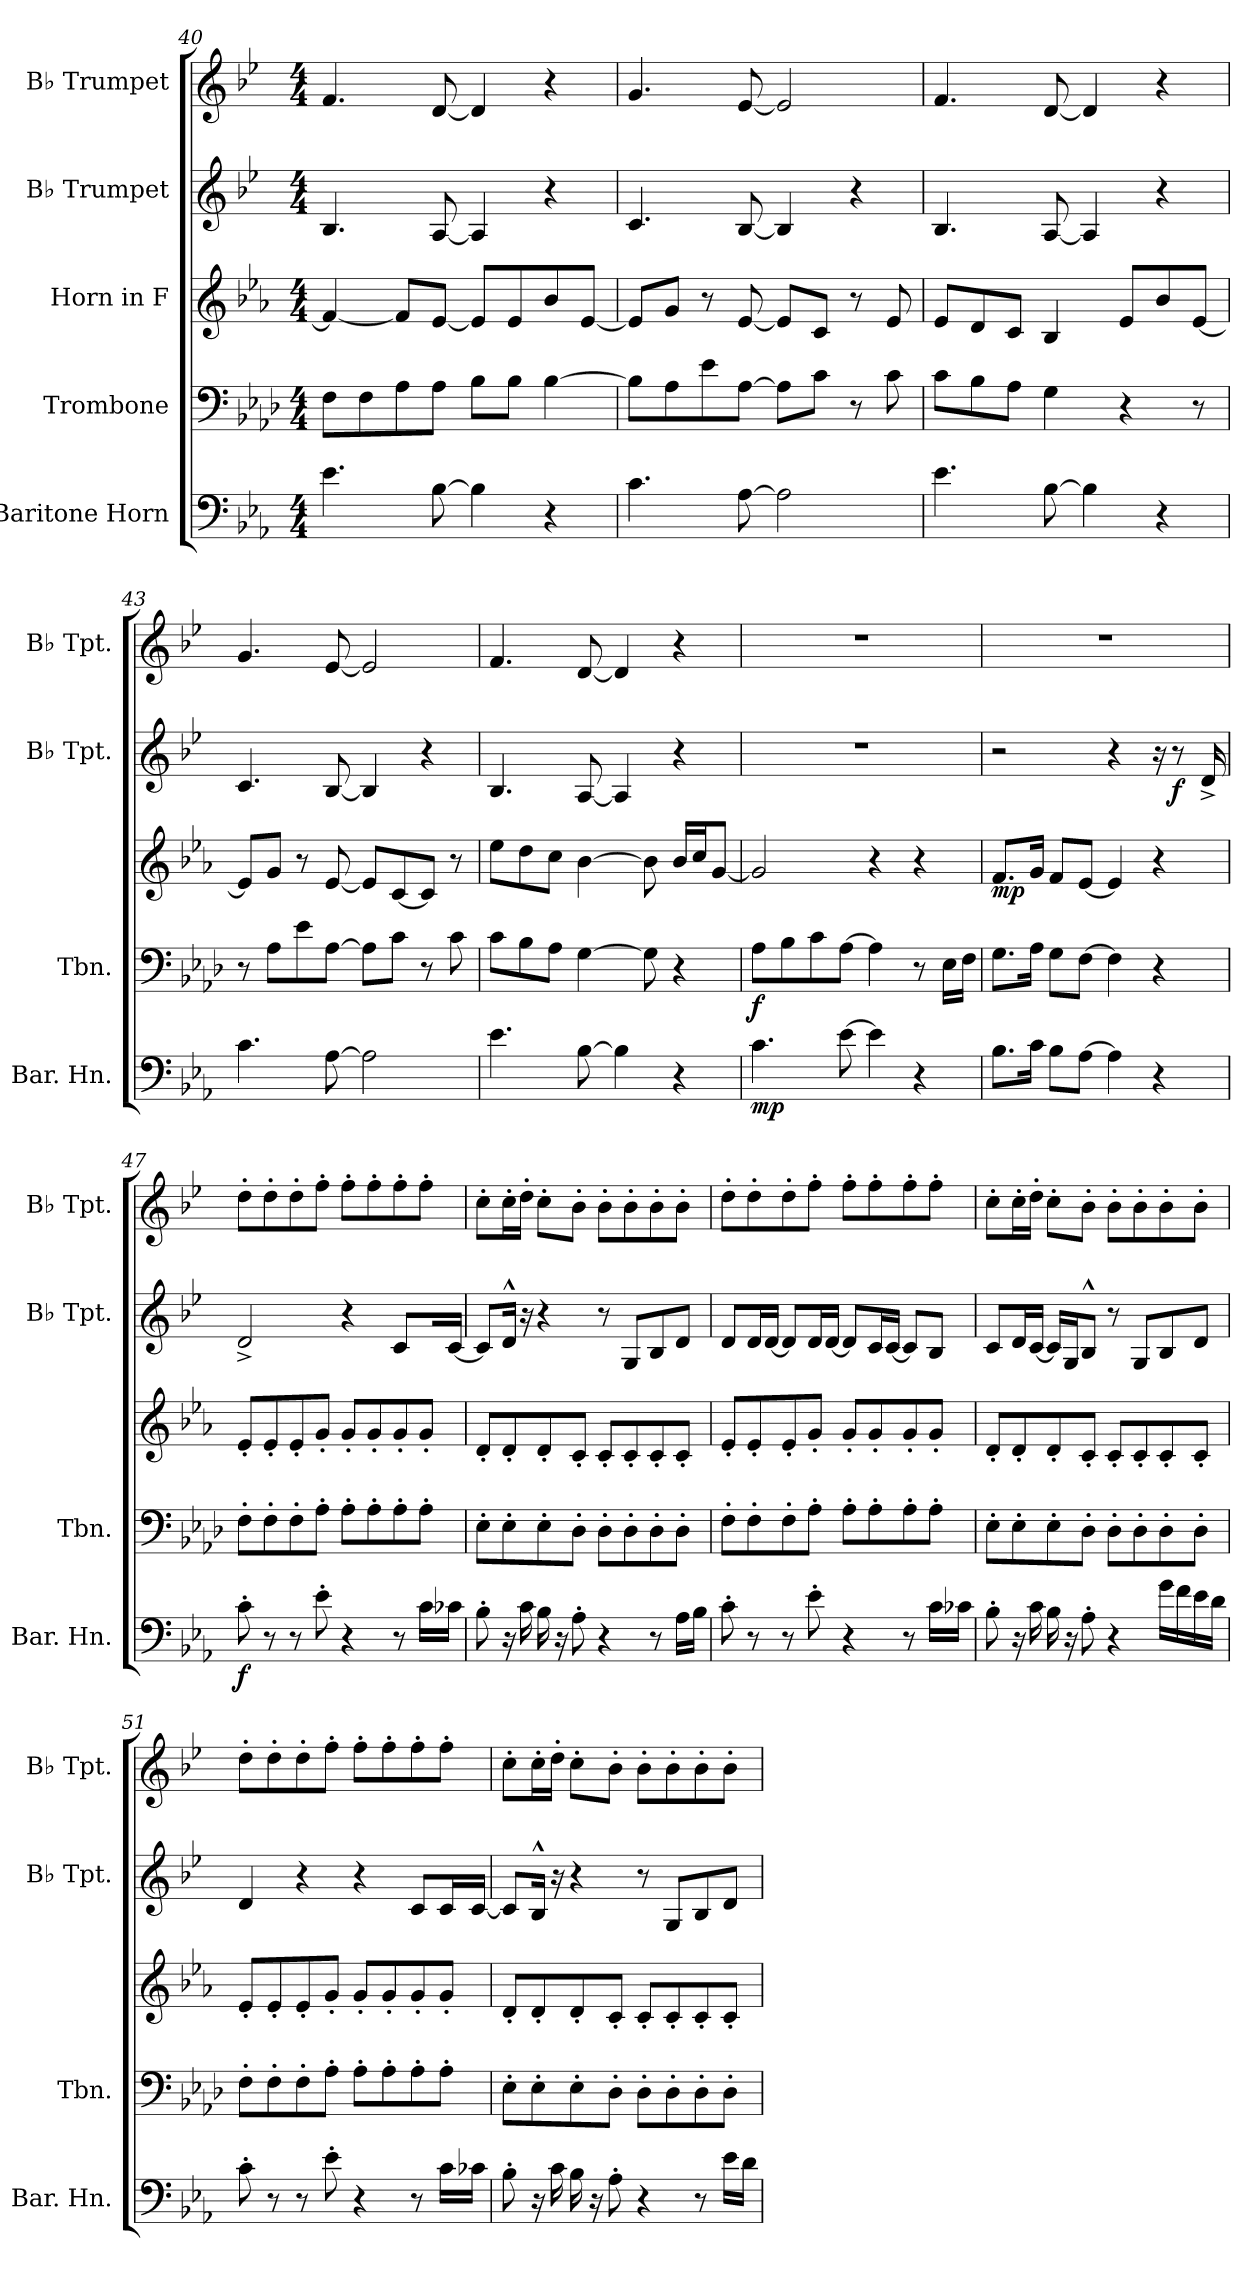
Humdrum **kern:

**kern	**dynam	**kern	**dynam	**kern	**dynam	**kern	**dynam	**kern
*part5	*part5	*part4	*part4	*part3	*part3	*part2	*part2	*part1
*staff5	*staff5	*staff4	*staff4	*staff3	*staff3	*staff2	*staff2	*staff1
*I"Baritone Horn	*	*I"Trombone	*	*I"Horn in F	*	*I"B♭ Trumpet	*	*I"B♭ Trumpet
*I'Bar. Hn.	*	*I'Tbn.	*	*	*	*I'B♭ Tpt.	*	*I'B♭ Tpt.
!!LO:PB:g=z
*clefF4	*	*clefF4	*	*clefG2	*	*clefG2	*	*clefG2
*ITrd4c7	*	*	*	*ITrd4c7	*	*ITrd1c2	*	*ITrd1c2
*k[b-e-a-d-]	*	*k[b-e-a-d-]	*	*k[b-e-a-d-]	*	*k[b-e-a-d-]	*	*k[b-e-a-d-]
*M4/4	*	*M4/4	*	*M4/4	*	*M4/4	*	*M4/4
=40	=40	=40	=40	=40	=40	=40	=40	=40
4.A-\	.	8F\L	.	4B-/_	.	4.A-/	.	4.e-/
.	.	8F\	.	.	.	.	.	.
.	.	8A-\	.	8B-/L]	.	.	.	.
[8E-\	.	8A-\J	.	[8A-/J	.	[8G/	.	[8c/
4E-\]	.	8B-\L	.	8A-/L]	.	4G/]	.	4c/]
.	.	8B-\J	.	8A-/	.	.	.	.
4r	.	[4B-\	.	8e-/	.	4r	.	4r
.	.	.	.	[8A-/J	.	.	.	.
=41	=41	=41	=41	=41	=41	=41	=41	=41
4.F\	.	8B-\L]	.	8A-/L]	.	4.B-/	.	4.f/
.	.	8A-\	.	8c/J	.	.	.	.
.	.	8e-\	.	8r	.	.	.	.
[8D-\	.	[8A-\J	.	[8A-/	.	[8A-/	.	[8d-/
2D-\]	.	8A-\L]	.	8A-/L]	.	4A-/]	.	2d-/]
.	.	8c\J	.	8F/J	.	.	.	.
.	.	8r	.	8r	.	4r	.	.
.	.	8c\	.	8A-/	.	.	.	.
=42	=42	=42	=42	=42	=42	=42	=42	=42
4.A-\	.	8c\L	.	8A-/L	.	4.A-/	.	4.e-/
.	.	8B-\	.	8G/	.	.	.	.
.	.	8A-\J	.	8F/J	.	.	.	.
[8E-\	.	4G\	.	4E-/	.	[8G/	.	[8c/
4E-\]	.	.	.	.	.	4G/]	.	4c/]
.	.	4r	.	8A-/L	.	.	.	.
4r	.	.	.	8e-/	.	4r	.	4r
.	.	8r	.	[8A-/J	.	.	.	.
=43	=43	=43	=43	=43	=43	=43	=43	=43
4.F\	.	8r	.	8A-/L]	.	4.B-/	.	4.f/
.	.	8A-\L	.	8c/J	.	.	.	.
.	.	8e-\	.	8r	.	.	.	.
[8D-\	.	[8A-\J	.	[8A-/	.	[8A-/	.	[8d-/
2D-\]	.	8A-\L]	.	8A-/L]	.	4A-/]	.	2d-/]
.	.	8c\J	.	[8F/	.	.	.	.
.	.	8r	.	8F/J]	.	4r	.	.
.	.	8c\	.	8r	.	.	.	.
!!LO:LB:g=z
=44	=44	=44	=44	=44	=44	=44	=44	=44
4.A-\	.	8c\L	.	8a-\L	.	4.A-/	.	4.e-/
.	.	8B-\	.	8g\	.	.	.	.
.	.	8A-\J	.	8f\J	.	.	.	.
[8E-\	.	[4G\	.	[4e-\	.	[8G/	.	[8c/
4E-\]	.	.	.	.	.	4G/]	.	4c/]
.	.	8G\]	.	8e-\]	.	.	.	.
4r	.	4r	.	16e-/LL	.	4r	.	4r
.	.	.	.	16f/J	.	.	.	.
.	.	.	.	[8c/J	.	.	.	.
=45	=45	=45	=45	=45	=45	=45	=45	=45
!	!LO:DY:b	!	!LO:DY:b	!	!	!	!	!
4.F\	mp	8A-\L	f	2c/]	.	1r	.	1r
.	.	8B-\	.	.	.	.	.	.
.	.	8c\	.	.	.	.	.	.
[8A-\	.	[8A-\J	.	.	.	.	.	.
4A-\]	.	4A-\]	.	4r	.	.	.	.
4r	.	8r	.	4r	.	.	.	.
.	.	16E-\LL	.	.	.	.	.	.
.	.	16F\JJ	.	.	.	.	.	.
=46	=46	=46	=46	=46	=46	=46	=46	=46
!	!	!	!	!	!LO:DY:b	!	!	!
8.E-\L	.	8.G\L	.	8.B-/L	mp	2r	.	1r
16F\Jk	.	16A-\Jk	.	16c/Jk	.	.	.	.
8E-\L	.	8G\L	.	8B-/L	.	.	.	.
[8D-\J	.	[8F\J	.	[8A-/J	.	.	.	.
4D-\]	.	4F\]	.	4A-/]	.	4r	.	.
4r	.	4r	.	4r	.	16r	.	.
!	!	!	!	!	!	!	!LO:DY:b	!
.	.	.	.	.	.	8r	f	.
.	.	.	.	.	.	16c^/	.	.
=47	=47	=47	=47	=47	=47	=47	=47	=47
!	!LO:DY:b	!	!	!	!	!	!	!
8F'\	f	8F'\L	.	8A-'/L	.	2c^/	.	8cc'\L
8r	.	8F'\	.	8A-'/	.	.	.	8cc'\
8r	.	8F'\	.	8A-'/	.	.	.	8cc'\
8A-'\	.	8A-'\J	.	8c'/J	.	.	.	8ee-'\J
4r	.	8A-'\L	.	8c'/L	.	4r	.	8ee-'\L
.	.	8A-'\	.	8c'/	.	.	.	8ee-'\
8r	.	8A-'\	.	8c'/	.	8B-/L	.	8ee-'\
16F\LL	.	8A-'\J	.	8c'/J	.	16B-/Lyy	.	8ee-'\J
16F-X\JJ	.	.	.	.	.	[16B-/JJ	.	.
!!LO:PB:g=z
=48	=48	=48	=48	=48	=48	=48	=48	=48
8E-'\	.	8E-'\L	.	8G'/L	.	8B-/L]	.	8b-'\L
16r	.	8E-'\	.	8G'/	.	16c^^/Jk	.	16b-'\L
16F\	.	.	.	.	.	16r	.	16cc'\JJ
16E-\	.	8E-'\	.	8G'/	.	4r	.	8b-'\L
16r	.	.	.	.	.	.	.	.
8D-'\	.	8D-'\J	.	8F'/J	.	.	.	8a-'\J
4r	.	8D-'\L	.	8F'/L	.	8r	.	8a-'\L
.	.	8D-'\	.	8F'/	.	8F/L	.	8a-'\
8r	.	8D-'\	.	8F'/	.	8A-/	.	8a-'\
16D-\LL	.	8D-'\J	.	8F'/J	.	8c/J	.	8a-'\J
16E-\JJ	.	.	.	.	.	.	.	.
=49	=49	=49	=49	=49	=49	=49	=49	=49
8F'\	.	8F'\L	.	8A-'/L	.	8c/L	.	8cc'\L
8r	.	8F'\	.	8A-'/	.	16c/L	.	8cc'\
.	.	.	.	.	.	[16c/JJ	.	.
8r	.	8F'\	.	8A-'/	.	8c/L]	.	8cc'\
8A-'\	.	8A-'\J	.	8c'/J	.	16c/L	.	8ee-'\J
.	.	.	.	.	.	[16c/JJ	.	.
4r	.	8A-'\L	.	8c'/L	.	8c/L]	.	8ee-'\L
.	.	8A-'\	.	8c'/	.	16B-/L	.	8ee-'\
.	.	.	.	.	.	[16B-/JJ	.	.
8r	.	8A-'\	.	8c'/	.	8B-/L]	.	8ee-'\
16F\LL	.	8A-'\J	.	8c'/J	.	8A-/J	.	8ee-'\J
16F-X\JJ	.	.	.	.	.	.	.	.
=50	=50	=50	=50	=50	=50	=50	=50	=50
8E-'\	.	8E-'\L	.	8G'/L	.	8B-/L	.	8b-'\L
16r	.	8E-'\	.	8G'/	.	16c/L	.	16b-'\L
16F\	.	.	.	.	.	[16B-/JJ	.	16cc'\JJ
16E-\	.	8E-'\	.	8G'/	.	16B-/LL]	.	8b-'\L
16r	.	.	.	.	.	16F/J	.	.
8D-'\	.	8D-'\J	.	8F'/J	.	8A-^^/J	.	8a-'\J
4r	.	8D-'\L	.	8F'/L	.	8r	.	8a-'\L
.	.	8D-'\	.	8F'/	.	8F/L	.	8a-'\
16c\LL	.	8D-'\	.	8F'/	.	8A-/	.	8a-'\
16B-\	.	.	.	.	.	.	.	.
16A-\	.	8D-'\J	.	8F'/J	.	8c/J	.	8a-'\J
16G\JJ	.	.	.	.	.	.	.	.
!!LO:LB:g=z
=51	=51	=51	=51	=51	=51	=51	=51	=51
8F'\	.	8F'\L	.	8A-'/L	.	4c/	.	8cc'\L
8r	.	8F'\	.	8A-'/	.	.	.	8cc'\
8r	.	8F'\	.	8A-'/	.	4r	.	8cc'\
8A-'\	.	8A-'\J	.	8c'/J	.	.	.	8ee-'\J
4r	.	8A-'\L	.	8c'/L	.	4r	.	8ee-'\L
.	.	8A-'\	.	8c'/	.	.	.	8ee-'\
8r	.	8A-'\	.	8c'/	.	8B-/L	.	8ee-'\
16F\LL	.	8A-'\J	.	8c'/J	.	16B-/L	.	8ee-'\J
16F-X\JJ	.	.	.	.	.	[16B-/JJ	.	.
=52	=52	=52	=52	=52	=52	=52	=52	=52
8E-'\	.	8E-'\L	.	8G'/L	.	8B-/L]	.	8b-'\L
16r	.	8E-'\	.	8G'/	.	16A-^^/Jk	.	16b-'\L
16F\	.	.	.	.	.	16r	.	16cc'\JJ
16E-\	.	8E-'\	.	8G'/	.	4r	.	8b-'\L
16r	.	.	.	.	.	.	.	.
8D-'\	.	8D-'\J	.	8F'/J	.	.	.	8a-'\J
4r	.	8D-'\L	.	8F'/L	.	8r	.	8a-'\L
.	.	8D-'\	.	8F'/	.	8F/L	.	8a-'\
8r	.	8D-'\	.	8F'/	.	8A-/	.	8a-'\
16A-\LL	.	8D-'\J	.	8F'/J	.	8c/J	.	8a-'\J
16G\JJ	.	.	.	.	.	.	.	.
=	=	=	=	=	=	=	=	=
*-	*-	*-	*-	*-	*-	*-	*-	*-
